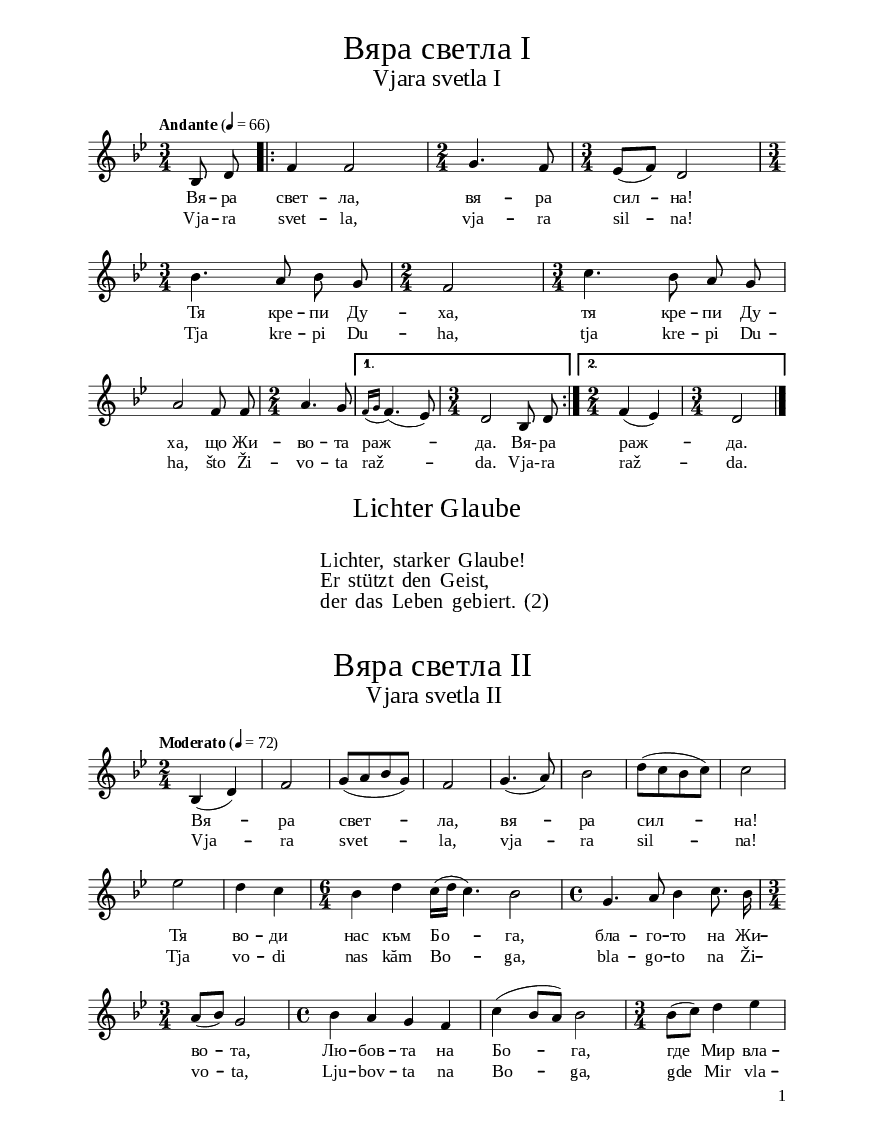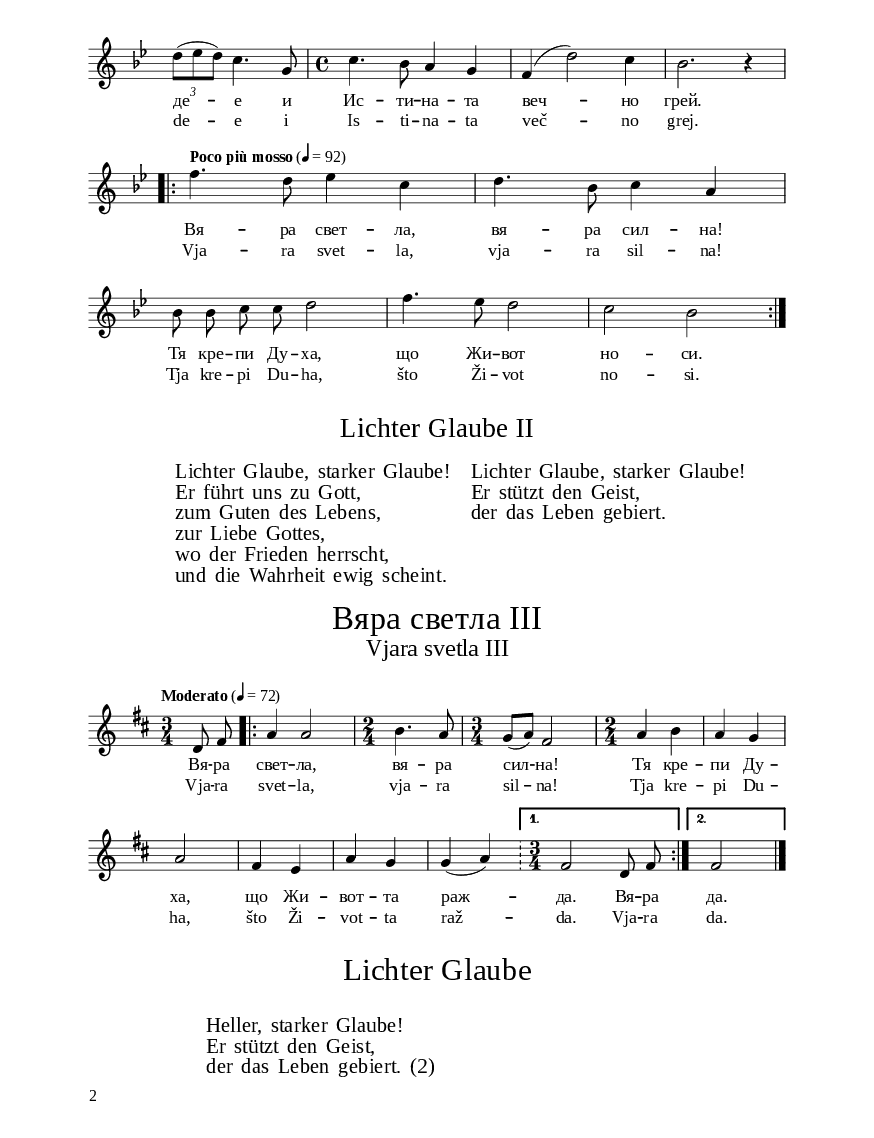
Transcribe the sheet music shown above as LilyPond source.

\version "2.24.1"

% include paper part and global functions
\include "include/globals.ily"

\bookpart {
  \label #'ref170_1
  \tocItem \markup "Вяра светла I – Vjara svetla I "
  \include "include/bookpart-paper.ily"
  \score {
    \include "include/score-layout.ily"

    \new Voice \absolute {
      \clef treble
      \key bes \major
      \time 3/4
      \tempoFunc "Andante" 4 "66"
      \autoBeamOff
      \partial 4
      bes8  d'8 |
      \repeat volta 2 {
        f'4  % 2
        f'2 | % 3
        \time 2/4  % 3
        g'4.  f'8 | \time 3/4 es'8 ( [  f'8 ) ] % 4
        d'2 | % 5
        \time 3/4  | \break % 5
        bes'4.  a'8 bes'8  g'8
        | % 6
        \time 2/4  | % 6
        f'2 | % 7
        \time 3/4  | % 7
        c''4. bes'8  a'8  g'8 |  \break % 8
        a'2 f'8  f'8 |  \time 2/4 a'4.  g'8 |
      }
      \alternative {
        {
          \grace {  f'16 ( [  g'16 ] }  f'4. ) (
          es'8 ) | % 11
          \time 3/4 d'2  bes8 d'8
        }
        { \time 2/4 f'4 (es') | \time 3/4 d'2  }
      }

      \bar "|."
    }

    \addlyrics {
      Вя -- ра свет -- ла, вя -- ра сил
      -- на! Тя кре -- пи Ду -- ха, тя
      кре -- пи Ду -- ха, що Жи -- во --
      та раж -- да. "Вя-" -- ра раж -- да.}
      \addlyrics {
        Vja -- ra svet -- la, vja -- ra sil
        -- na! Tja kre -- pi Du -- ha, tja
        kre -- pi Du -- ha, što Ži -- vo --
        ta raž -- da. "Vja-" -- ra raž -- da.}

        \header {
          title = \titleFunc "Вяра светла I" "Vjara svetla I"
        }

        \midi{}

      } % score



      % include foreign translation(s) of the song
      \version "2.22.1"

\markup \fill-line { \fontsize #deTitleFontSize "Lichter Glaube" }
\markup \null
\markup \null
\markup \fontsize #deCoupletFontSize {
  \hspace #21
  \override #`(baseline-skip . ,deCoupletBaselineSkip)
%  \override #'(baseline-skip . 2)

  \column {
    \line { " " }

  \line { " "Lichter, starker Glaube!}

  \line { " "Er stützt den Geist, }

  \line { " "der das Leben gebiert. (2)}

  }
}


      \markup \empty-two

      \label #'ref170_2
      \tocItem \markup "Вяра светла II – Vjara svetla II "

      \include "include/bookpart-paper.ily"
      \score {
        \include "include/score-layout.ily"

        \new Voice \absolute {
          \clef treble
          \key bes \major
          \time 2/4
          \tempoFunc "Moderato" 4 "72"
          \autoBeamOff
          bes4 (  d'4 )  f'2 | % 2
          g'8 ( [  a'8  bes'8  g'8 ) ]  f'2
          | % 3
          g'4. (  a'8 )  bes'2 | % 4
          d''8 ( [  c''8  bes'8  c''8 ) ]
          c''2 \break | % 5
          es''2  d''4  c''4 | % 6
          \time 6/4  | % 6
          bes'4  d''4  c''16 ( [  d''16 ]
          c''4. )  bes'2 | % 7
          \time 4/4  | % 7
          g'4.  a'8  bes'4  c''8.
          bes'16 \break | % 8
          \time 3/4  | % 8
          a'8 ( [  bes'8 ) ]  g'2 | % 9
          \time 4/4  | % 9
          bes'4  a'4  g'4  f'4 |
          c''4 (  bes'8 [  a'8 ) ]  bes'2 | % 11
          \time 3/4  | % 11
          bes'8 ( [  c''8 ])   d''4  es''4
          \break | % 12
          \times 2/3  {
            d''8 ( [  es''8  d''8 ) ]
          }
          c''4.  g'8 | % 13
          \time 4/4  | % 13
          c''4.  bes'8  a'4  g'4 | % 14
          f'4 (  d''2 )  c''4 | % 15
          bes'2. r4 \break
          \repeat volta 2 {
            | % 16
            \tempoFunc "Poco più mosso" 4 "92"

            f''4.  d''8  es''4  c''4 | % 17
            d''4.  bes'8  c''4  a'4 \break | % 18
            bes'8  bes'8  c''8  c''8
            d''2 | % 19
            f''4.  es''8  d''2 |
            c''2  bes'2
          }
        }

        \addlyrics {
          Вя -- ра свет --   ла,
          вя -- ра сил --   на!
          Тя во -- ди нас към Бо --
          га, бла -- го -- то на Жи -- во
          -- та, Лю -- бов -- та на Бо --
          га, где  Мир вла -- де --
          е и Ис -- ти -- на -- та веч
          -- но грей. Вя -- ра свет -- ла,
          вя -- ра сил -- на! Тя кре -- пи
          Ду -- ха, що Жи -- вот но -- си.}
          \addlyrics {
            Vja -- ra svet --   la,
            vja -- ra sil --   na!
            Tja vo -- di nas kăm Bo --
            ga, bla -- go -- to na Ži -- vo
            -- ta, Lju -- bov -- ta na Bo --
            ga, gde  Mir vla -- de --
            e i Is -- ti -- na -- ta več
            -- no grej. Vja -- ra svet -- la,
            vja -- ra sil -- na! Tja kre -- pi
            Du -- ha, što Ži -- vot no -- si.}

            \header {
              title = \titleFunc "Вяра светла II " "Vjara svetla II "
            }

            \midi{}

          } % score



          % include foreign translation(s) of the song
          \version "2.24.2"

\markup \fill-line { \fontsize #deTitleFontSize "Lichter Glaube II" }
\markup \null
\markup \null
\markup \fontsize #deCoupletFontSize {
  \hspace #7
  \override #`(baseline-skip . ,deCoupletBaselineSkip)

  \column {

\line { " "Lichter Glaube, starker Glaube!}

\line { " "Er führt uns zu Gott, }

\line { " "zum Guten des Lebens,}

\line { " "zur Liebe Gottes,}

\line { " "wo der Frieden herrscht, }

\line { " "und die Wahrheit ewig scheint.}
\line { " " }

  }
  
   \override #`(baseline-skip . ,deCoupletBaselineSkip)
    \column {

\line { " "Lichter Glaube, starker Glaube!}

\line { " "Er stützt den Geist, }

\line { " "der das Leben gebiert.}

  }
}


          \label #'ref170_3
          \tocItem \markup "Вяра светла III – Vjara svetla III "

          \include "include/bookpart-paper.ily"
          \score {
            \include "include/score-layout.ily"

            \new Voice \absolute {
              \clef treble
              \key d \major
              \time 3/4
              \tempoFunc "Moderato" 4 "72"
               \override Staff.BarLine.gap = 0.6
              \autoBeamOff
              \partial 4
              d'8  fis'8 | \repeat volta 2 {
                a'4  % 2
                a'2 | % 3
                \time 2/4 b'4.  a'8 | \time 3/4 g'8 ( [  a'8 ])  % 4
                fis'2 | % 5
                \time 2/4 a'4 b'4  | % 6
                a'4  g'4 \break | % 7
                a'2 | % 8
                fis'4  e'4 | % 9
                a'4  g'4 |
                g'4 (  a'4 ) \bar "!" |
              }  % 11

              \alternative {
                {\time 3/4 fis'2 d'8 fis'8}
                { fis'2}
              }
              \bar "|."
            }

            \addlyrics {
              Вя -- ра свет --   ла,
              вя -- ра сил --   на! Тя кре -- пи Ду -- ха, що Жи -- вот -- та раж -- да. Вя -- ра да.}
              \addlyrics {
                Vja -- ra svet --   la,
                vja -- ra sil --   na! Tja kre -- pi Du -- ha, što Ži -- vot -- ta raž -- da. Vja -- ra da.}
                \header {
                  title = \titleFunc "Вяра светла III" "Vjara svetla III"
                }

                \midi{}

              } % score



              % include foreign translation(s) of the song
              \version "2.20.0"

\markup \fill-line { \fontsize #6 "Lichter Glaube" }
\markup \null
\markup \null
\markup \fontsize #+2.5 {
  \hspace #10
  \override #'(baseline-skip . 2)

  \column {
    \line { " " }

\line { " " Heller, starker Glaube! }

\line { " " Er stützt den Geist, }

\line { " " der das Leben gebiert. (2)}

  }
}



            } % bookpart

            % Più mosso
            %
